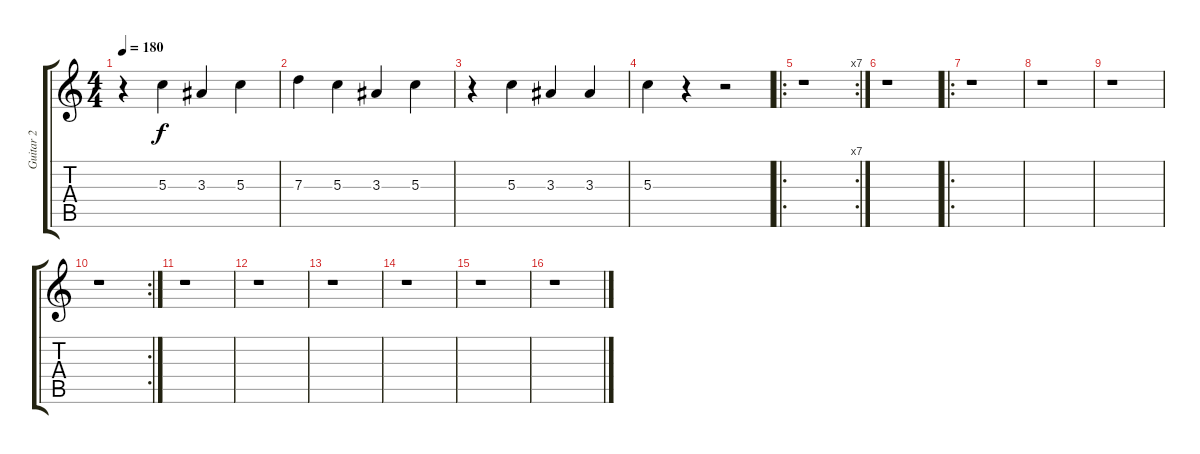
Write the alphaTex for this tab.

\track ("Guitar 2" "Guitar 2") {instrument overdrivenguitar}
\staff {score tabs}
\tuning (E4 B3 G3 D3 A2 E2) {hide}
\ts (4 4)
\tempo 180
\clef g2
\ks c
r.4{dy f} 5.3.4 3.3.4 5.3.4 |
7.3.4 5.3.4 3.3.4 5.3.4 |
r.4 5.3.4 3.3.4 3.3.4 |
5.3.4 r.4 r.2 |
\ro
\rc 7
r.1 |
r.1 |
\ro
r.1 |
r.1 |
r.1 |
\rc 2
r.1 |
r.1 |
r.1 |
r.1 |
r.1 |
r.1 |
r.1
